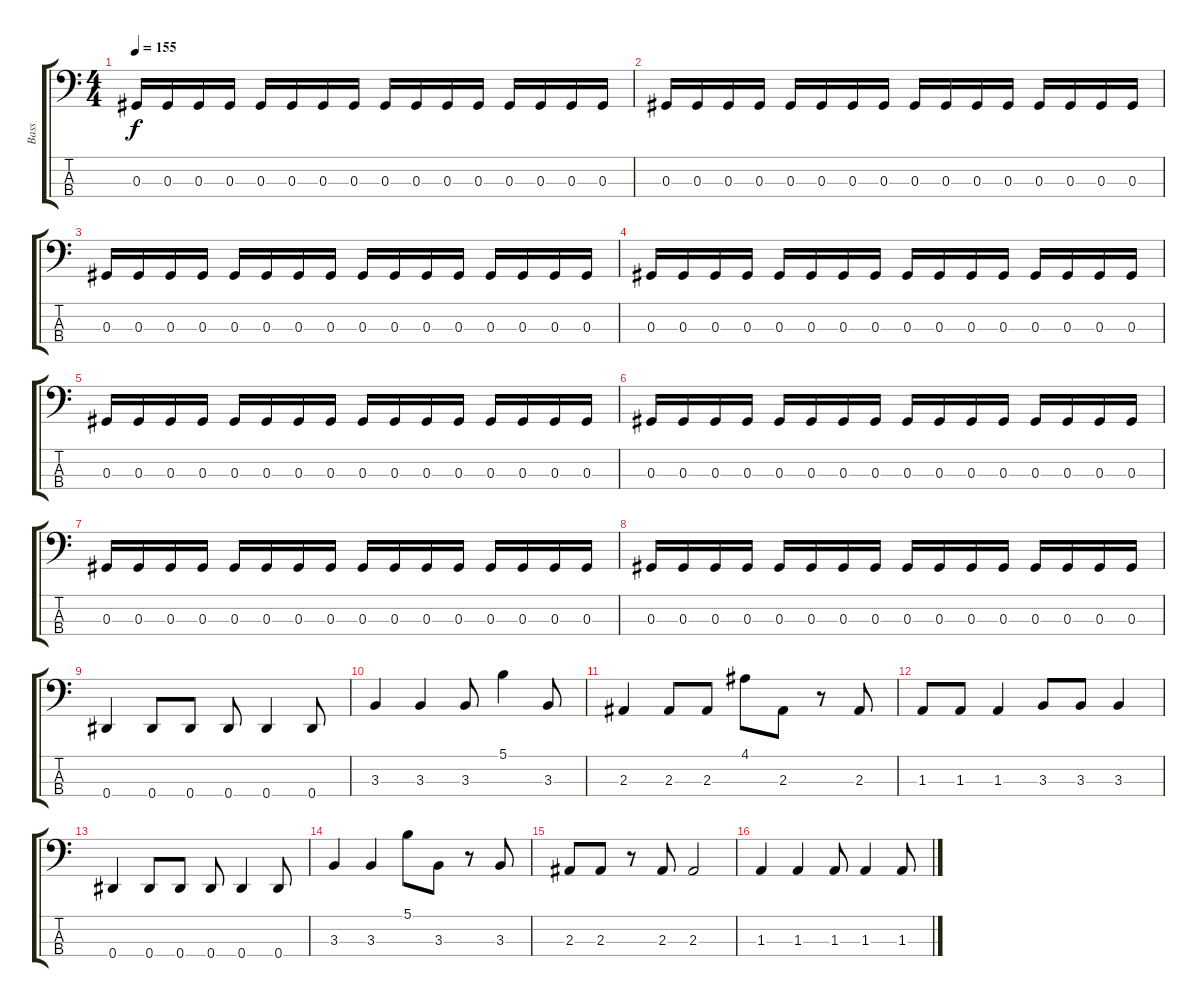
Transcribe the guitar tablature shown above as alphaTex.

\track ("Bass" "Bass") {instrument electricbasspick}
\staff {score tabs}
\tuning (Gb2 Db2 Ab1 Eb1) {hide}
\ts (4 4)
\tempo 155
\clef f4
\ks c
0.3.16{dy f} 0.3.16 0.3.16 0.3.16 0.3.16 0.3.16 0.3.16 0.3.16 0.3.16 0.3.16 0.3.16 0.3.16 0.3.16 0.3.16 0.3.16 0.3.16 |
0.3.16 0.3.16 0.3.16 0.3.16 0.3.16 0.3.16 0.3.16 0.3.16 0.3.16 0.3.16 0.3.16 0.3.16 0.3.16 0.3.16 0.3.16 0.3.16 |
0.3.16 0.3.16 0.3.16 0.3.16 0.3.16 0.3.16 0.3.16 0.3.16 0.3.16 0.3.16 0.3.16 0.3.16 0.3.16 0.3.16 0.3.16 0.3.16 |
0.3.16 0.3.16 0.3.16 0.3.16 0.3.16 0.3.16 0.3.16 0.3.16 0.3.16 0.3.16 0.3.16 0.3.16 0.3.16 0.3.16 0.3.16 0.3.16 |
0.3.16 0.3.16 0.3.16 0.3.16 0.3.16 0.3.16 0.3.16 0.3.16 0.3.16 0.3.16 0.3.16 0.3.16 0.3.16 0.3.16 0.3.16 0.3.16 |
0.3.16 0.3.16 0.3.16 0.3.16 0.3.16 0.3.16 0.3.16 0.3.16 0.3.16 0.3.16 0.3.16 0.3.16 0.3.16 0.3.16 0.3.16 0.3.16 |
0.3.16 0.3.16 0.3.16 0.3.16 0.3.16 0.3.16 0.3.16 0.3.16 0.3.16 0.3.16 0.3.16 0.3.16 0.3.16 0.3.16 0.3.16 0.3.16 |
0.3.16 0.3.16 0.3.16 0.3.16 0.3.16 0.3.16 0.3.16 0.3.16 0.3.16 0.3.16 0.3.16 0.3.16 0.3.16 0.3.16 0.3.16 0.3.16 |
0.4.4 0.4.8 0.4.8 0.4.8 0.4.4 0.4.8 |
3.3.4 3.3.4 3.3.8 5.1.4 3.3.8 |
2.3.4 2.3.8 2.3.8 4.1.8 2.3.8 r.8 2.3.8 |
1.3.8 1.3.8 1.3.4 3.3.8 3.3.8 3.3.4 |
0.4.4 0.4.8 0.4.8 0.4.8 0.4.4 0.4.8 |
3.3.4 3.3.4 5.1.8 3.3.8 r.8 3.3.8 |
2.3.8 2.3.8 r.8 2.3.8 2.3.2 |
1.3.4 1.3.4 1.3.8 1.3.4 1.3.8
